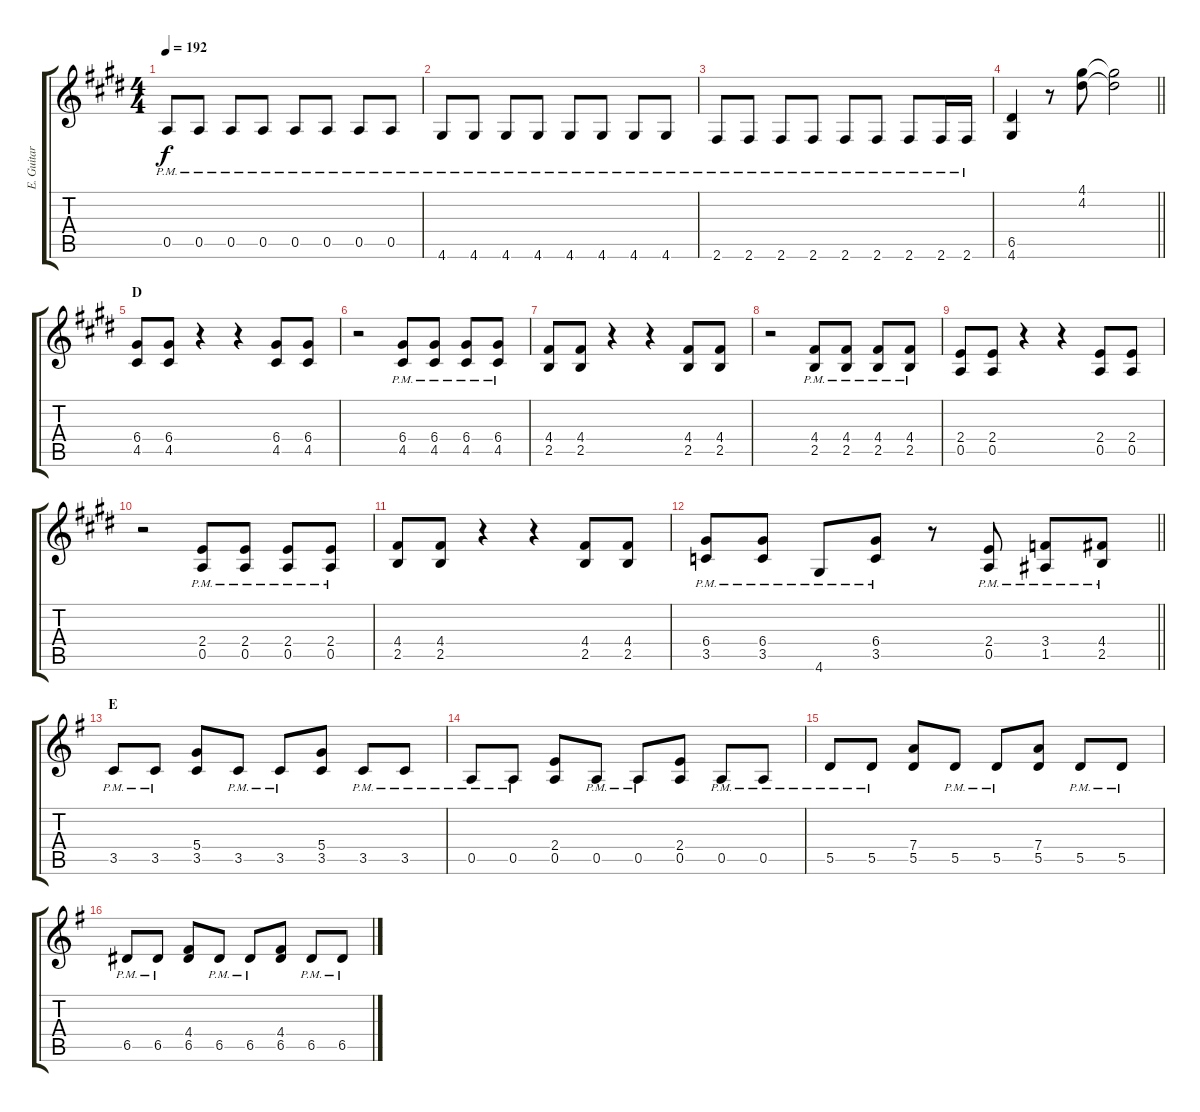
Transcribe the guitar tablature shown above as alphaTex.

\track ("E. Guitar I" "E. Guitar ") {instrument overdrivenguitar}
\staff {score tabs}
\tuning (E4 B3 G3 D3 A2 E2) {hide}
\ts (4 4)
\tempo 192
\clef g2
\ks e
0.5{pm}.8{dy f} 0.5{pm}.8 0.5{pm}.8 0.5{pm}.8 0.5{pm}.8 0.5{pm}.8 0.5{pm}.8 0.5{pm}.8 |
4.6{pm}.8 4.6{pm}.8 4.6{pm}.8 4.6{pm}.8 4.6{pm}.8 4.6{pm}.8 4.6{pm}.8 4.6{pm}.8 |
2.6{pm}.8 2.6{pm}.8 2.6{pm}.8 2.6{pm}.8 2.6{pm}.8 2.6{pm}.8 2.6{pm}.8 2.6{pm}.16 2.6{pm}.16 |
\barLineRight lightlight
(6.5 4.6).4 r.8 (4.1 4.2).8 (4.1{t} 4.2{t}).2 |
\section ("" "D")
(6.4 4.5).8 (6.4 4.5).8 r.4 r.4 (6.4 4.5).8 (6.4 4.5).8 |
r.2 (6.4{pm} 4.5{pm}).8 (6.4{pm} 4.5{pm}).8 (6.4{pm} 4.5{pm}).8 (6.4{pm} 4.5{pm}).8 |
(4.4 2.5).8 (4.4 2.5).8 r.4 r.4 (4.4 2.5).8 (4.4 2.5).8 |
r.2 (4.4{pm} 2.5{pm}).8 (4.4{pm} 2.5{pm}).8 (4.4{pm} 2.5{pm}).8 (4.4{pm} 2.5{pm}).8 |
(2.4 0.5).8 (2.4 0.5).8 r.4 r.4 (2.4 0.5).8 (2.4 0.5).8 |
r.2 (2.4{pm} 0.5{pm}).8 (2.4{pm} 0.5{pm}).8 (2.4{pm} 0.5{pm}).8 (2.4{pm} 0.5{pm}).8 |
(4.4 2.5).8 (4.4 2.5).8 r.4 r.4 (4.4 2.5).8 (4.4 2.5).8 |
\barLineRight lightlight
(6.4{pm} 3.5{pm}).8 (6.4{pm} 3.5{pm}).8 4.6{pm}.8 (6.4{pm} 3.5{pm}).8 r.8 (2.4{pm} 0.5{pm}).8 (3.4{pm} 1.5{pm}).8 (4.4{pm} 2.5{pm}).8 |
\section ("" "E")
\ks g
3.5{pm}.8 3.5{pm}.8 (5.4 3.5).8 3.5{pm}.8 3.5{pm}.8 (5.4 3.5).8 3.5{pm}.8 3.5{pm}.8 |
0.5{pm}.8 0.5{pm}.8 (2.4 0.5).8 0.5{pm}.8 0.5{pm}.8 (2.4 0.5).8 0.5{pm}.8 0.5{pm}.8 |
5.5{pm}.8 5.5{pm}.8 (7.4 5.5).8 5.5{pm}.8 5.5{pm}.8 (7.4 5.5).8 5.5{pm}.8 5.5{pm}.8 |
6.5{pm}.8 6.5{pm}.8 (4.4 6.5).8 6.5{pm}.8 6.5{pm}.8 (4.4 6.5).8 6.5{pm}.8 6.5{pm}.8
